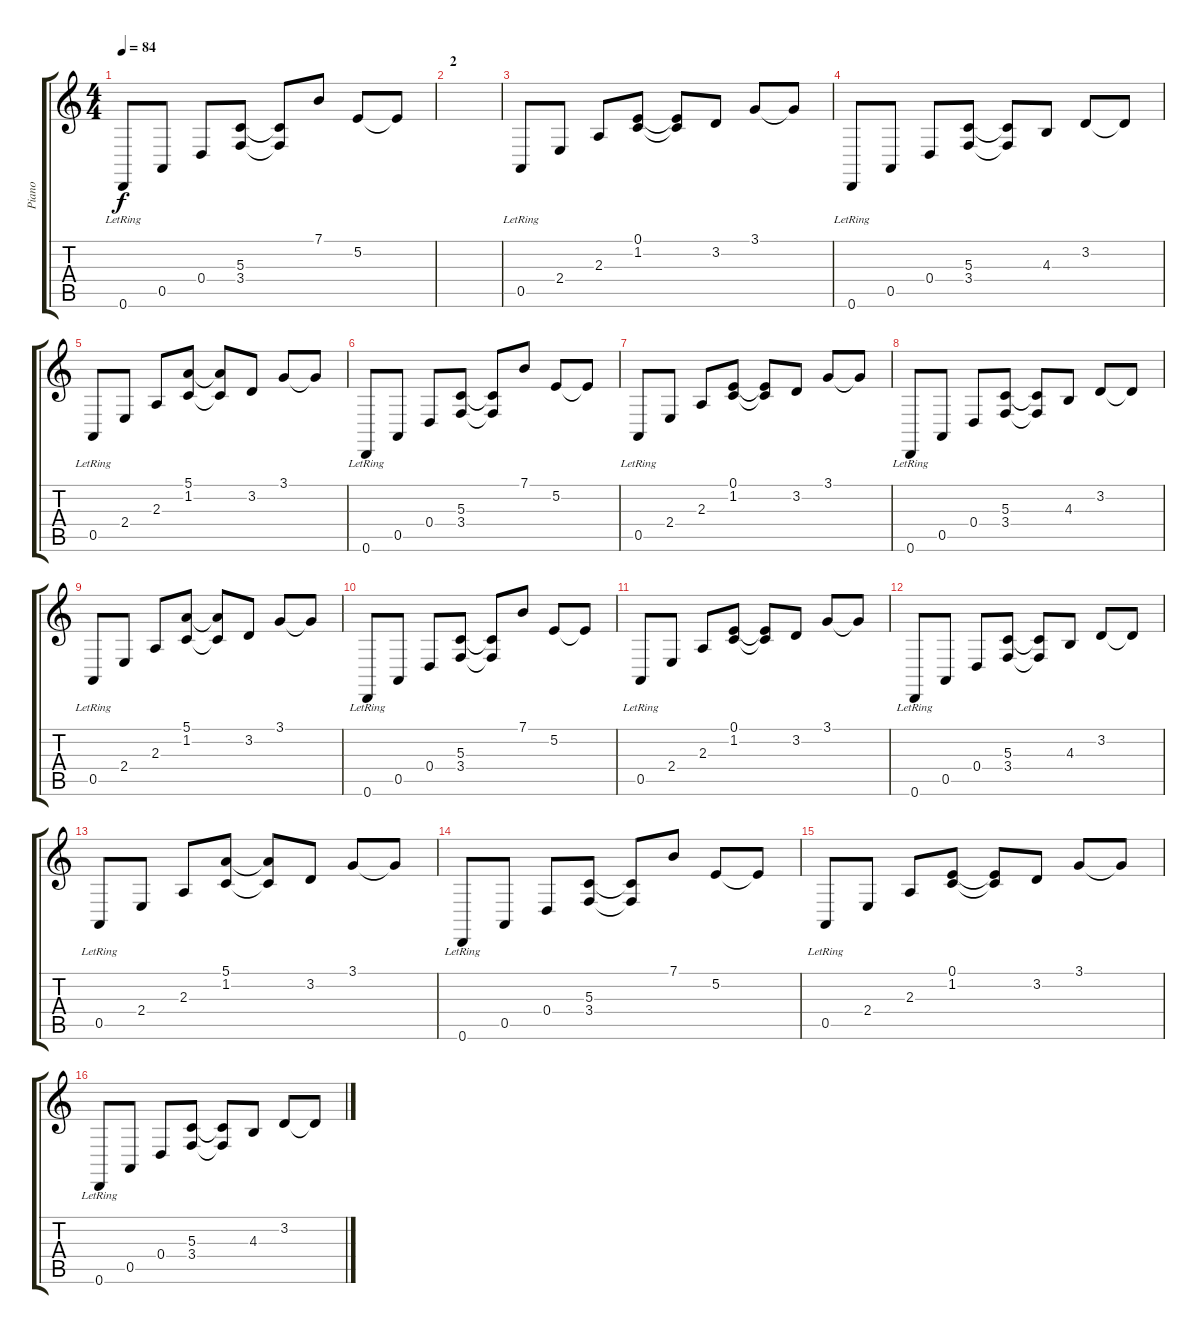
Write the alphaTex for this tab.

\track ("Piano" "Piano") {instrument electricpiano1}
\staff {score tabs}
\tuning (E4 B3 G3 D3 A2 D2) {hide}
\ts (4 4)
\tempo 84
\clef g2
\ks c
0.6{lr}.8{dy f} 0.5.8 0.4.8 (5.3 3.4).8 (5.3{t} 3.4{t}).8 7.1.8 5.2.8 5.2{t}.8 |
\section ("" "2")
|
0.5{lr}.8 2.4.8 2.3.8 (0.1 1.2).8 (0.1{t} 1.2{t}).8 3.2.8 3.1.8 3.1{t}.8 |
0.6{lr}.8 0.5.8 0.4.8 (5.3 3.4).8 (5.3{t} 3.4{t}).8 4.3.8 3.2.8 3.2{t}.8 |
0.5{lr}.8 2.4.8 2.3.8 (5.1 1.2).8 (5.1{t} 1.2{t}).8 3.2.8 3.1.8 3.1{t}.8 |
0.6{lr}.8 0.5.8 0.4.8 (5.3 3.4).8 (5.3{t} 3.4{t}).8 7.1.8 5.2.8 5.2{t}.8 |
0.5{lr}.8 2.4.8 2.3.8 (0.1 1.2).8 (0.1{t} 1.2{t}).8 3.2.8 3.1.8 3.1{t}.8 |
0.6{lr}.8 0.5.8 0.4.8 (5.3 3.4).8 (5.3{t} 3.4{t}).8 4.3.8 3.2.8 3.2{t}.8 |
0.5{lr}.8 2.4.8 2.3.8 (5.1 1.2).8 (5.1{t} 1.2{t}).8 3.2.8 3.1.8 3.1{t}.8 |
0.6{lr}.8 0.5.8 0.4.8 (5.3 3.4).8 (5.3{t} 3.4{t}).8 7.1.8 5.2.8 5.2{t}.8 |
0.5{lr}.8 2.4.8 2.3.8 (0.1 1.2).8 (0.1{t} 1.2{t}).8 3.2.8 3.1.8 3.1{t}.8 |
0.6{lr}.8 0.5.8 0.4.8 (5.3 3.4).8 (5.3{t} 3.4{t}).8 4.3.8 3.2.8 3.2{t}.8 |
0.5{lr}.8 2.4.8 2.3.8 (5.1 1.2).8 (5.1{t} 1.2{t}).8 3.2.8 3.1.8 3.1{t}.8 |
0.6{lr}.8 0.5.8 0.4.8 (5.3 3.4).8 (5.3{t} 3.4{t}).8 7.1.8 5.2.8 5.2{t}.8 |
0.5{lr}.8 2.4.8 2.3.8 (0.1 1.2).8 (0.1{t} 1.2{t}).8 3.2.8 3.1.8 3.1{t}.8 |
0.6{lr}.8 0.5.8 0.4.8 (5.3 3.4).8 (5.3{t} 3.4{t}).8 4.3.8 3.2.8 3.2{t}.8
